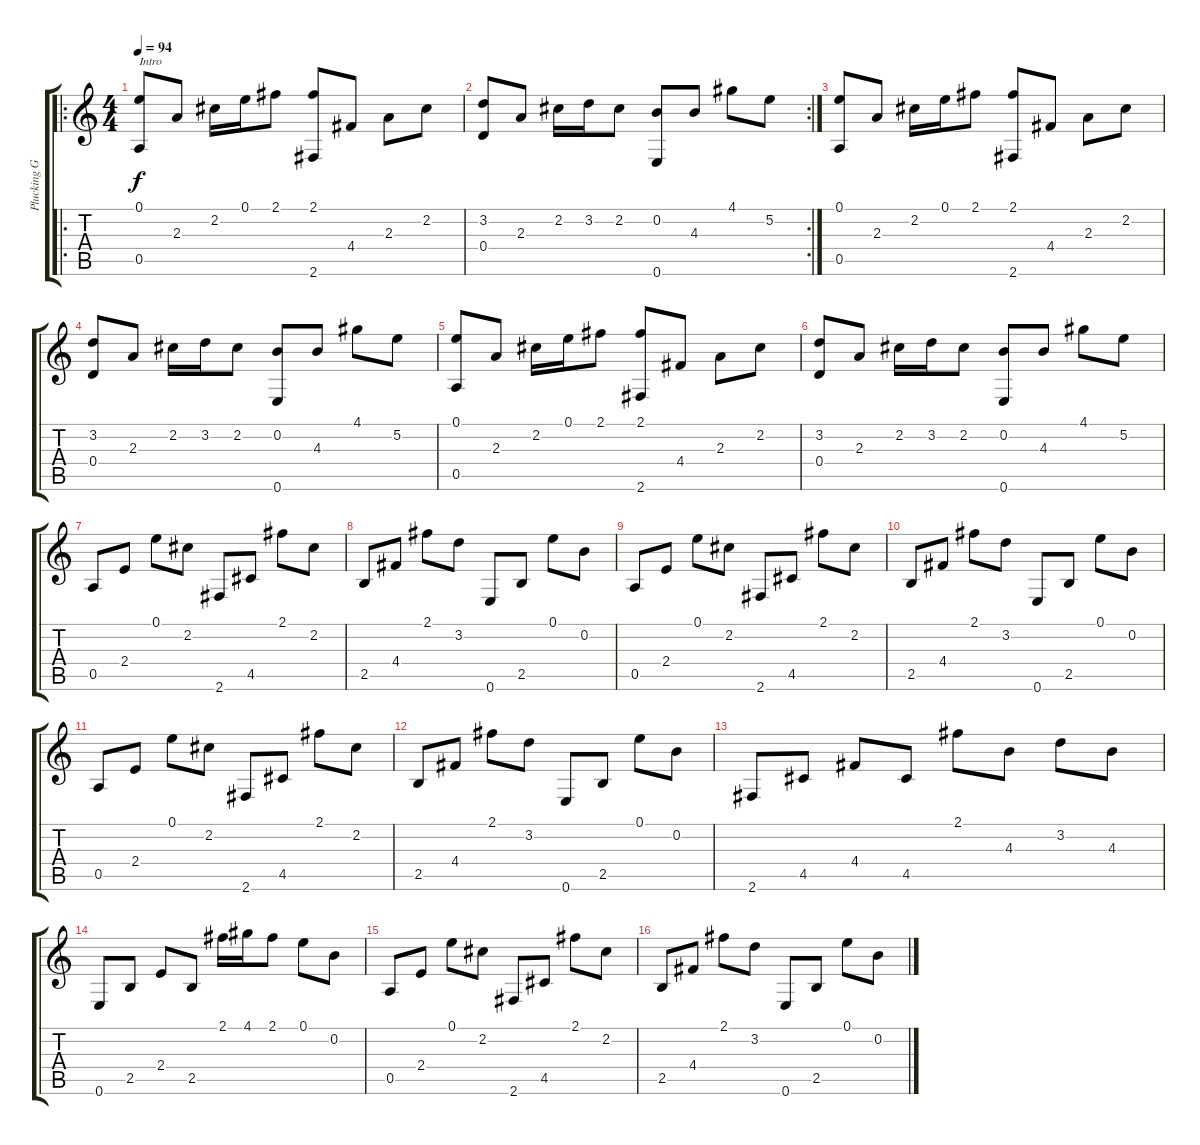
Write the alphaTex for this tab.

\track ("Plucking Guitar 1" "Plucking G") {instrument acousticguitarsteel}
\staff {score tabs}
\tuning (E4 B3 G3 D3 A2 E2) {hide}
\ro
\ts (4 4)
\tempo 94
\clef g2
\ks c
(0.1 0.5).8{txt "Intro" dy f instrument acousticguitarsteel} 2.3.8 2.2.16 0.1.16 2.1.8 (2.1 2.6).8 4.4.8 2.3.8 2.2.8 |
\rc 2
(3.2 0.4).8 2.3.8 2.2.16 3.2.16 2.2.8 (0.2 0.6).8 4.3.8 4.1.8 5.2.8 |
(0.1 0.5).8 2.3.8 2.2.16 0.1.16 2.1.8 (2.1 2.6).8 4.4.8 2.3.8 2.2.8 |
(3.2 0.4).8 2.3.8 2.2.16 3.2.16 2.2.8 (0.2 0.6).8 4.3.8 4.1.8 5.2.8 |
(0.1 0.5).8 2.3.8 2.2.16 0.1.16 2.1.8 (2.1 2.6).8 4.4.8 2.3.8 2.2.8 |
(3.2 0.4).8 2.3.8 2.2.16 3.2.16 2.2.8 (0.2 0.6).8 4.3.8 4.1.8 5.2.8 |
0.5.8 2.4.8 0.1.8 2.2.8 2.6.8 4.5.8 2.1.8 2.2.8 |
2.5.8 4.4.8 2.1.8 3.2.8 0.6.8 2.5.8 0.1.8 0.2.8 |
0.5.8 2.4.8 0.1.8 2.2.8 2.6.8 4.5.8 2.1.8 2.2.8 |
2.5.8 4.4.8 2.1.8 3.2.8 0.6.8 2.5.8 0.1.8 0.2.8 |
0.5.8 2.4.8 0.1.8 2.2.8 2.6.8 4.5.8 2.1.8 2.2.8 |
2.5.8 4.4.8 2.1.8 3.2.8 0.6.8 2.5.8 0.1.8 0.2.8 |
2.6.8 4.5.8 4.4.8 4.5.8 2.1.8 4.3.8 3.2.8 4.3.8 |
0.6.8 2.5.8 2.4.8 2.5.8 2.1.16 4.1.16 2.1.8 0.1.8 0.2.8 |
0.5.8 2.4.8 0.1.8 2.2.8 2.6.8 4.5.8 2.1.8 2.2.8 |
2.5.8 4.4.8 2.1.8 3.2.8 0.6.8 2.5.8 0.1.8 0.2.8
